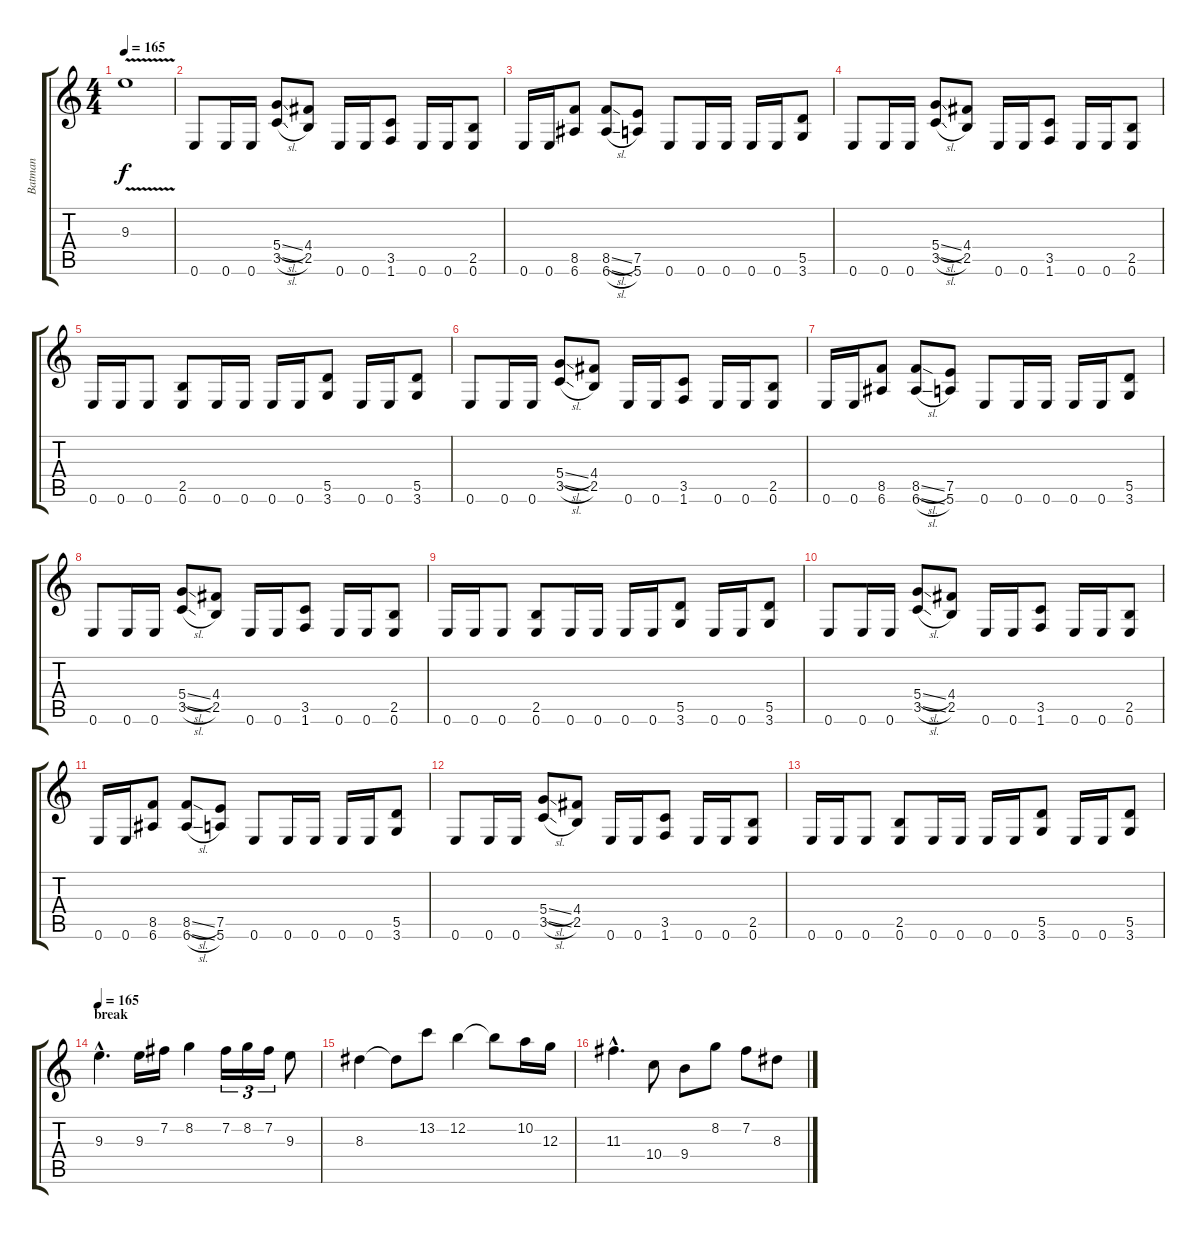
\track ("Batman" "Batman") {instrument distortionguitar}
\staff {score tabs}
\tuning (E4 B3 G3 D3 A2 E2) {hide}
\ts (4 4)
\tempo 165
\clef g2
\ks c
9.3{v}.1{dy f} |
0.6.8 0.6.16 0.6.16 (5.4{sl} 3.5{sl}).8 (4.4 2.5).8 0.6.16 0.6.16 (3.5 1.6).8 0.6.16 0.6.16 (2.5 0.6).8 |
0.6.16 0.6.16 (8.5 6.6).8 (8.5{sl} 6.6{sl}).8 (7.5 5.6).8 0.6.8 0.6.16 0.6.16 0.6.16 0.6.16 (5.5 3.6).8 |
0.6.8 0.6.16 0.6.16 (5.4{sl} 3.5{sl}).8 (4.4 2.5).8 0.6.16 0.6.16 (3.5 1.6).8 0.6.16 0.6.16 (2.5 0.6).8 |
0.6.16 0.6.16 0.6.8 (2.5 0.6).8 0.6.16 0.6.16 0.6.16 0.6.16 (5.5 3.6).8 0.6.16 0.6.16 (5.5 3.6).8 |
0.6.8 0.6.16 0.6.16 (5.4{sl} 3.5{sl}).8 (4.4 2.5).8 0.6.16 0.6.16 (3.5 1.6).8 0.6.16 0.6.16 (2.5 0.6).8 |
0.6.16 0.6.16 (8.5 6.6).8 (8.5{sl} 6.6{sl}).8 (7.5 5.6).8 0.6.8 0.6.16 0.6.16 0.6.16 0.6.16 (5.5 3.6).8 |
0.6.8 0.6.16 0.6.16 (5.4{sl} 3.5{sl}).8 (4.4 2.5).8 0.6.16 0.6.16 (3.5 1.6).8 0.6.16 0.6.16 (2.5 0.6).8 |
0.6.16 0.6.16 0.6.8 (2.5 0.6).8 0.6.16 0.6.16 0.6.16 0.6.16 (5.5 3.6).8 0.6.16 0.6.16 (5.5 3.6).8 |
0.6.8 0.6.16 0.6.16 (5.4{sl} 3.5{sl}).8 (4.4 2.5).8 0.6.16 0.6.16 (3.5 1.6).8 0.6.16 0.6.16 (2.5 0.6).8 |
0.6.16 0.6.16 (8.5 6.6).8 (8.5{sl} 6.6{sl}).8 (7.5 5.6).8 0.6.8 0.6.16 0.6.16 0.6.16 0.6.16 (5.5 3.6).8 |
0.6.8 0.6.16 0.6.16 (5.4{sl} 3.5{sl}).8 (4.4 2.5).8 0.6.16 0.6.16 (3.5 1.6).8 0.6.16 0.6.16 (2.5 0.6).8 |
0.6.16 0.6.16 0.6.8 (2.5 0.6).8 0.6.16 0.6.16 0.6.16 0.6.16 (5.5 3.6).8 0.6.16 0.6.16 (5.5 3.6).8 |
\section ("" "break")
\tempo 165
9.3{hac}.4{d} 9.3.16 7.2.16 8.2.4 7.2.16{tu (3 2)} 8.2.16{tu (3 2)} 7.2.16{tu (3 2)} 9.3.8 |
8.3.4 8.3{t}.8 13.2.8 12.2.4 12.2{t}.8 10.2.16 12.3.16 |
11.3{hac}.4{d} 10.4.8 9.4.8 8.2.8 7.2.8 8.3.8
